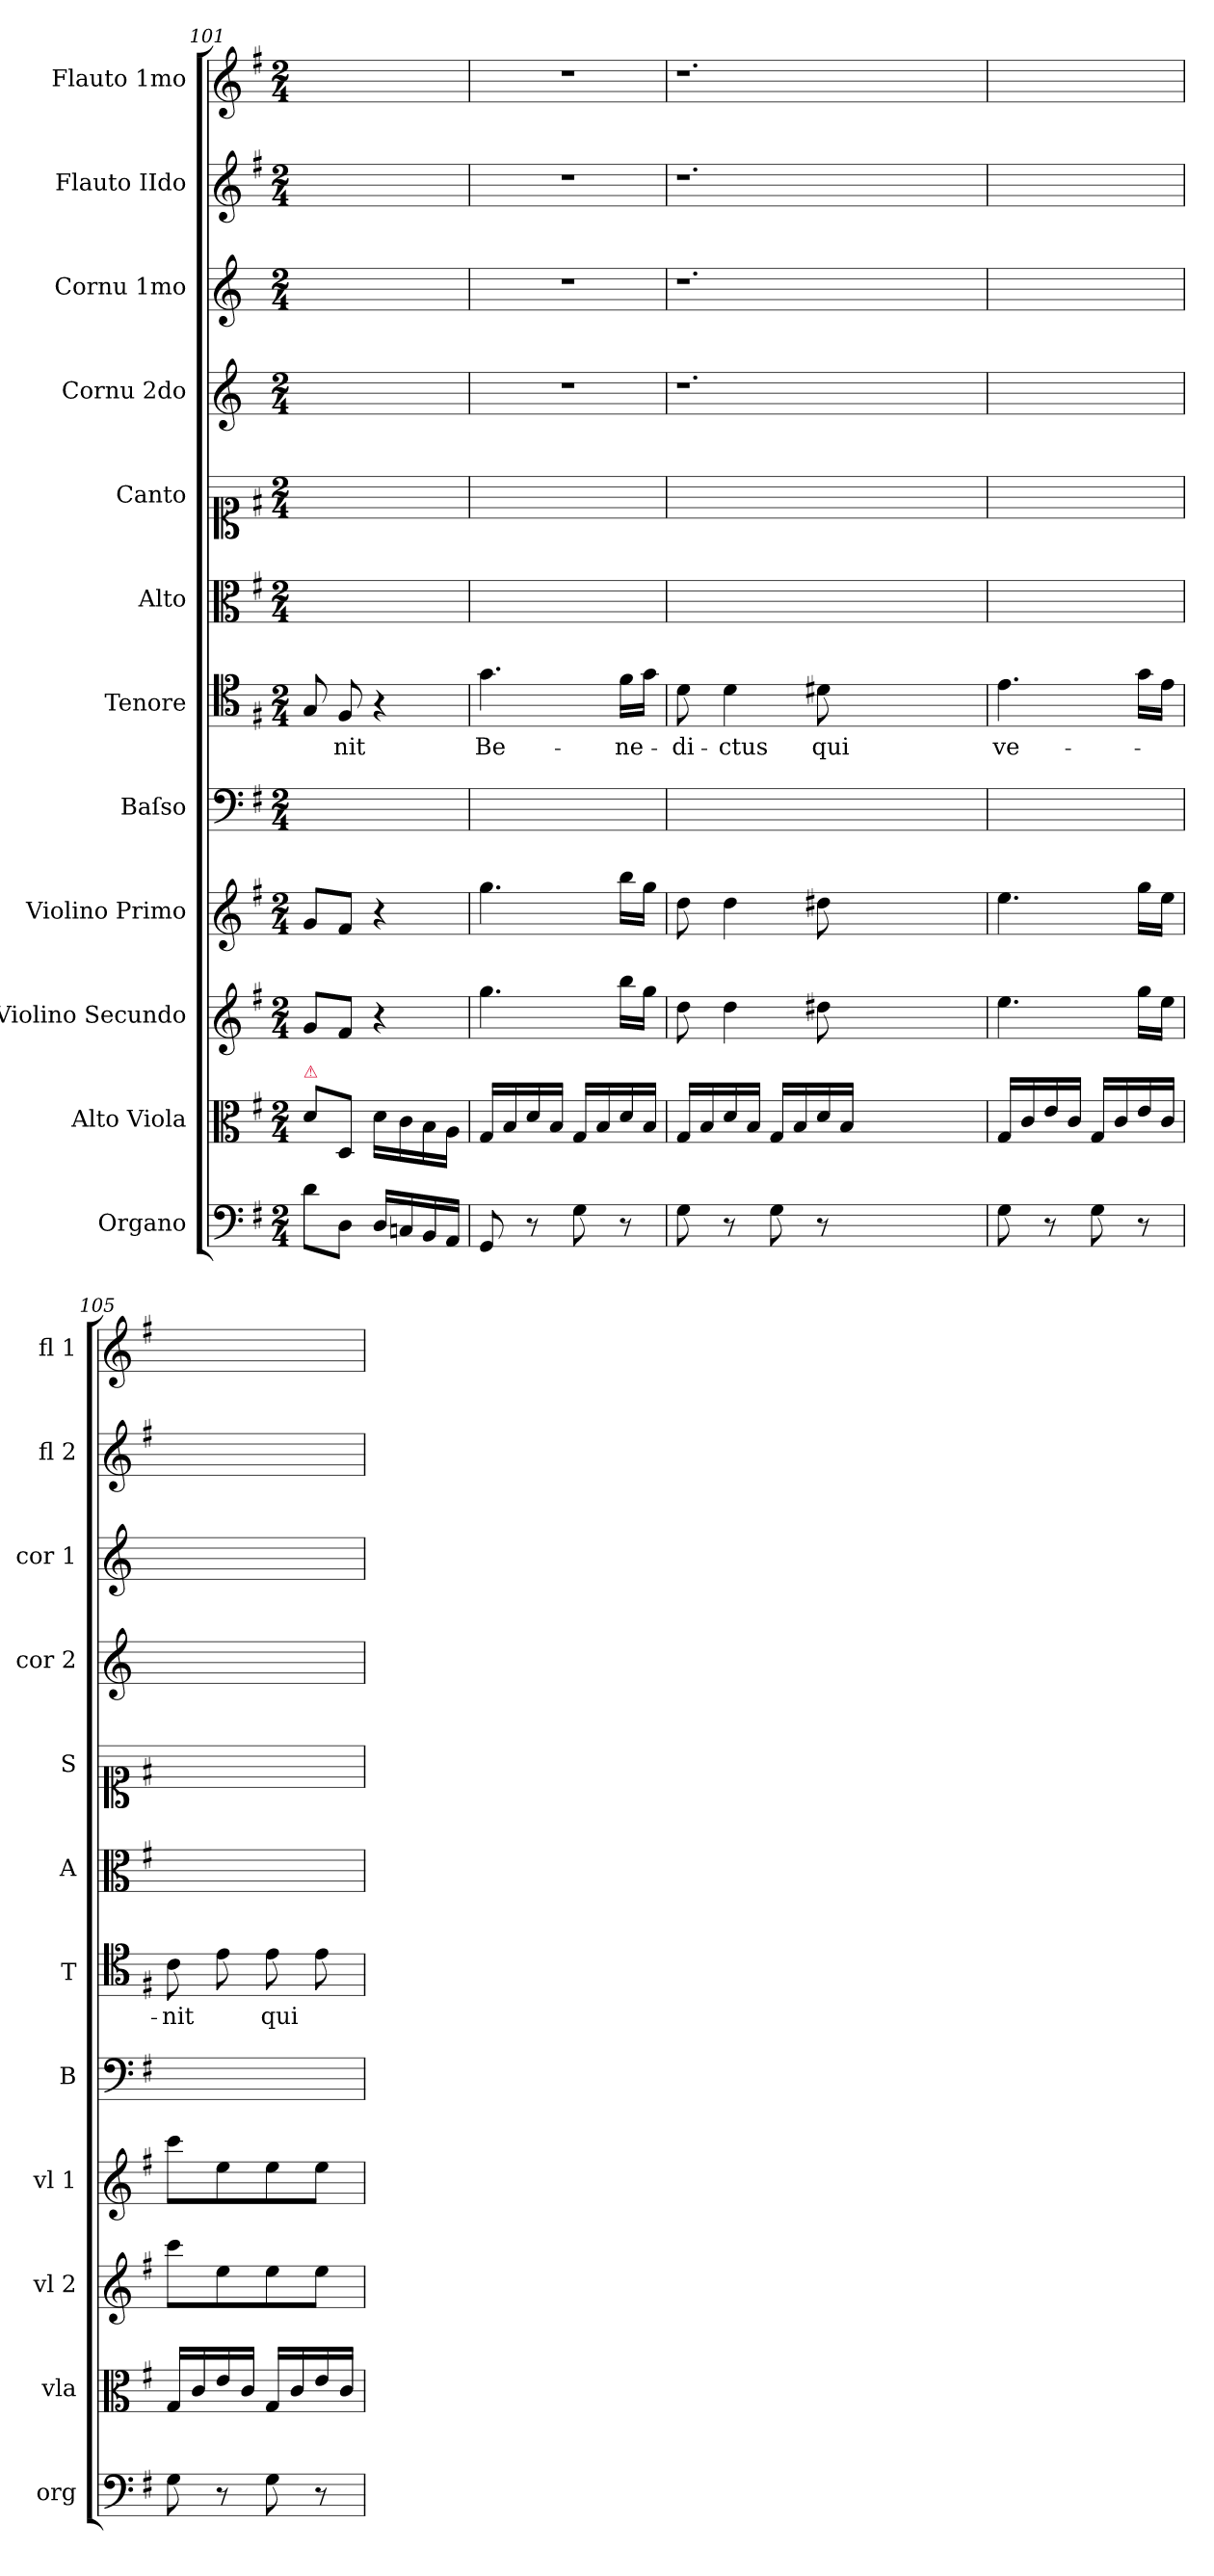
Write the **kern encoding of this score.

**kern	**kern	**kern	**kern	**kern	**kern	**text	**kern	**kern	**kern	**kern	**kern	**kern
*part12	*part11	*part10	*part9	*part8	*part7	*part7	*part6	*part5	*part4	*part3	*part2	*part1
*staff12	*staff11	*staff10	*staff9	*staff8	*staff7	*staff7	*staff6	*staff5	*staff4	*staff3	*staff2	*staff1
*I"Organo	*I"Alto Viola	*I"Violino Secundo	*I"Violino Primo	*I"Baſso	*I"Tenore	*	*I"Alto	*I"Canto	*I"Cornu 2do	*I"Cornu 1mo	*I"Flauto IIdo	*I"Flauto 1mo
*I'org	*I'vla	*I'vl 2	*I'vl 1	*I'B	*I'T	*	*I'A	*I'S	*I'cor 2	*I'cor 1	*I'fl 2	*I'fl 1
*clefF4	*clefC3	*clefG2	*clefG2	*clefF4	*clefC4	*	*clefC3	*clefC1	*clefG2	*clefG2	*clefG2	*clefG2
*	*	*	*	*	*	*	*	*	*ITrd3c5	*ITrd3c5	*	*
*k[f#]	*k[f#]	*k[f#]	*k[f#]	*k[f#]	*k[f#]	*	*k[f#]	*k[f#]	*k[f#]	*k[f#]	*k[f#]	*k[f#]
*G:	*G:	*G:	*G:	*G:	*G:	*	*G:	*G:	*G:	*G:	*G:	*G:
*M2/4	*M2/4	*M2/4	*M2/4	*M2/4	*M2/4	*	*M2/4	*M2/4	*M2/4	*M2/4	*M2/4	*M2/4
=101	=101	=101	=101	=101	=101	=101	=101	=101	=101	=101	=101	=101
!	!LO:TX:a:color=crimson:t=⚠	!	!	!	!	!	!	!	!	!	!	!
8d\L	8d\L	8g/L	8g/L	2ryy	8G/	.	2ryy	2ryy	2ryy	2ryy	2ryy	2ryy
8D\J	8D/J	8f#/J	8f#/J	.	8F#/	-nit	.	.	.	.	.	.
16D/LL	16d\LL	4r	4r	.	4r	.	.	.	.	.	.	.
16Cn/	16c\	.	.	.	.	.	.	.	.	.	.	.
16BB/	16B\	.	.	.	.	.	.	.	.	.	.	.
16AA/JJ	16A\JJ	.	.	.	.	.	.	.	.	.	.	.
=102	=102	=102	=102	=102	=102	=102	=102	=102	=102	=102	=102	=102
8GG/	16G/LL	4.gg\	4.gg\	2ryy	4.g\	Be-	2ryy	2ryy	2r	2r	2r	2r
.	16B/	.	.	.	.	.	.	.	.	.	.	.
8r	16d/	.	.	.	.	.	.	.	.	.	.	.
.	16B/JJ	.	.	.	.	.	.	.	.	.	.	.
8G\	16G/LL	.	.	.	.	.	.	.	.	.	.	.
.	16B/	.	.	.	.	.	.	.	.	.	.	.
8r	16d/	16bb\LL	16bb\LL	.	16f#\LL	-ne-	.	.	.	.	.	.
.	16B/JJ	16gg\JJ	16gg\JJ	.	16g\JJ	.	.	.	.	.	.	.
=103	=103	=103	=103	=103	=103	=103	=103	=103	=103	=103	=103	=103
8G\	16G/LL	8dd\	8dd\	2ryy	8d\	-di-	2ryy	2ryy	1.r	1.r	1.r	1.r
.	16B/	.	.	.	.	.	.	.	.	.	.	.
8r	16d/	4dd\	4dd\	.	4d\	-ctus	.	.	.	.	.	.
.	16B/JJ	.	.	.	.	.	.	.	.	.	.	.
8G\	16G/LL	.	.	.	.	.	.	.	.	.	.	.
.	16B/	.	.	.	.	.	.	.	.	.	.	.
8r	16d/	8dd#X\	8dd#X\	.	8d#X\	qui	.	.	.	.	.	.
.	16B/JJ	.	.	.	.	.	.	.	.	.	.	.
1ryy	1ryy	1ryy	1ryy	1ryy	1ryy	.	1ryy	1ryy	.	.	.	.
=104	=104	=104	=104	=104	=104	=104	=104	=104	=104	=104	=104	=104
8G\	16G/LL	4.ee\	4.ee\	2ryy	4.e\	ve-	2ryy	2ryy	2ryy	2ryy	2ryy	2ryy
.	16c/	.	.	.	.	.	.	.	.	.	.	.
8r	16e/	.	.	.	.	.	.	.	.	.	.	.
.	16c/JJ	.	.	.	.	.	.	.	.	.	.	.
8G\	16G/LL	.	.	.	.	.	.	.	.	.	.	.
.	16c/	.	.	.	.	.	.	.	.	.	.	.
8r	16e/	16gg\LL	16gg\LL	.	16g\LL	.	.	.	.	.	.	.
.	16c/JJ	16ee\JJ	16ee\JJ	.	16e\JJ	.	.	.	.	.	.	.
=105	=105	=105	=105	=105	=105	=105	=105	=105	=105	=105	=105	=105
8G\	16G/LL	8ccc\L	8ccc\L	2ryy	8c\	-nit	2ryy	2ryy	2ryy	2ryy	2ryy	2ryy
.	16c/	.	.	.	.	.	.	.	.	.	.	.
8r	16e/	8ee\	8ee\	.	8e\	.	.	.	.	.	.	.
.	16c/JJ	.	.	.	.	.	.	.	.	.	.	.
8G\	16G/LL	8ee\	8ee\	.	8e\	qui	.	.	.	.	.	.
.	16c/	.	.	.	.	.	.	.	.	.	.	.
8r	16e/	8ee\J	8ee\J	.	8e\	.	.	.	.	.	.	.
.	16c/JJ	.	.	.	.	.	.	.	.	.	.	.
=	=	=	=	=	=	=	=	=	=	=	=	=
*-	*-	*-	*-	*-	*-	*-	*-	*-	*-	*-	*-	*-
